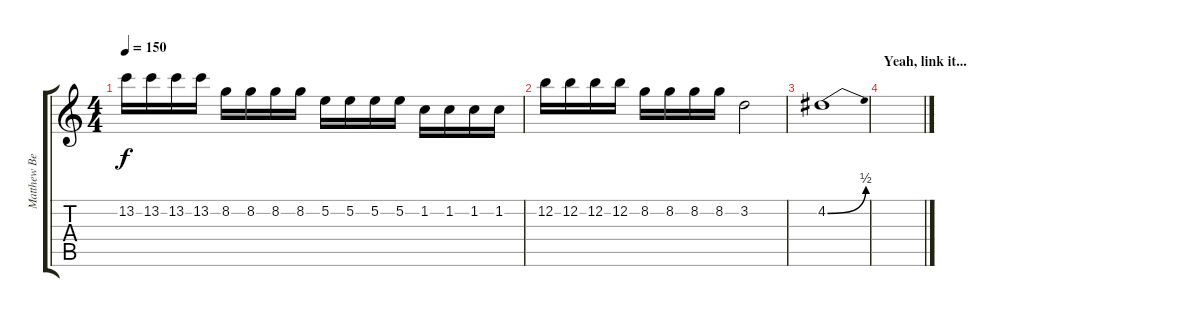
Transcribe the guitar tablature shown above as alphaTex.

\track ("Matthew Bellamy" "Matthew Be") {instrument distortionguitar}
\staff {score tabs}
\tuning (E4 B3 G3 D3 A2 D2) {hide}
\ts (4 4)
\tempo 150
\clef g2
\ks c
13.2.16{dy f} 13.2.16 13.2.16 13.2.16 8.2.16 8.2.16 8.2.16 8.2.16 5.2.16 5.2.16 5.2.16 5.2.16 1.2.16 1.2.16 1.2.16 1.2.16 |
12.2.16 12.2.16 12.2.16 12.2.16 8.2.16 8.2.16 8.2.16 8.2.16 3.2.2 |
4.2{be (bend 0 0 60 2)}.1 |
\section ("" "Yeah, link it...")
